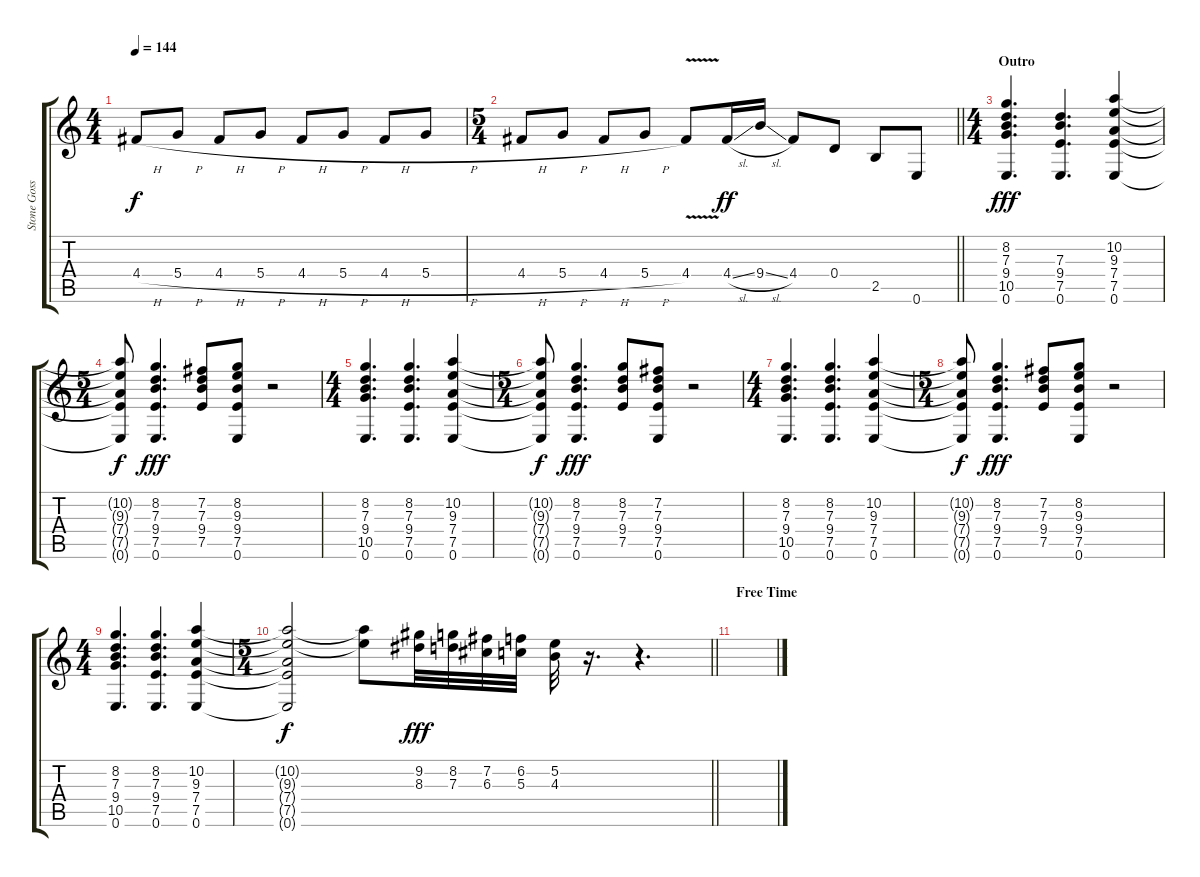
\track ("Stone Gossard" "Stone Goss") {instrument overdrivenguitar}
\staff {score tabs}
\tuning (E4 B3 G3 D3 A2 E2) {hide}
\ts (4 4)
\tempo 144
\clef g2
\ks c
4.4{h}.8{dy f} 5.4{h}.8 4.4{h}.8 5.4{h}.8 4.4{h}.8 5.4{h}.8 4.4{h}.8 5.4{h}.8 |
\ts (5 4)
\barLineRight lightlight
4.4{h}.8 5.4{h}.8 4.4{h}.8 5.4{h}.8 4.4{v}.8 4.4{sl}.16{dy ff} 9.4{sl}.16 4.4.8 0.4.8 2.5.8 0.6.8 |
\ts (4 4)
\section ("" "Outro")
(8.2 7.3 9.4 10.5 0.6).4{d dy fff} (7.3 9.4 7.5 0.6).4{d} (10.2 9.3 7.4 7.5 0.6).4 |
\ts (5 4)
(10.2{t} 9.3{t} 7.4{t} 7.5{t} 0.6{t}).8{dy f} (8.2 7.3 9.4 7.5 0.6).4{d dy fff} (7.2 7.3 9.4 7.5).8 (8.2 9.3 9.4 7.5 0.6).8 r.2 |
\ts (4 4)
(8.2 7.3 9.4 10.5 0.6).4{d} (8.2 7.3 9.4 7.5 0.6).4{d} (10.2 9.3 7.4 7.5 0.6).4 |
\ts (5 4)
(10.2{t} 9.3{t} 7.4{t} 7.5{t} 0.6{t}).8{dy f} (8.2 7.3 9.4 7.5 0.6).4{d dy fff} (8.2 7.3 9.4 7.5).8 (7.2 7.3 9.4 7.5 0.6).8 r.2 |
\ts (4 4)
(8.2 7.3 9.4 10.5 0.6).4{d} (8.2 7.3 9.4 7.5 0.6).4{d} (10.2 9.3 7.4 7.5 0.6).4 |
\ts (5 4)
(10.2{t} 9.3{t} 7.4{t} 7.5{t} 0.6{t}).8{dy f} (8.2 7.3 9.4 7.5 0.6).4{d dy fff} (7.2 7.3 9.4 7.5).8 (8.2 9.3 9.4 7.5 0.6).8 r.2 |
\ts (4 4)
(8.2 7.3 9.4 10.5 0.6).4{d} (8.2 7.3 9.4 7.5 0.6).4{d} (10.2 9.3 7.4 7.5 0.6).4 |
\ts (5 4)
\barLineRight lightlight
(10.2{t} 9.3{t} 7.4{t} 7.5{t} 0.6{t}).2{dy f} (10.2{t} 9.3{t}).8 (9.2 8.3).32{dy fff} (8.2 7.3).32 (7.2 6.3).32 (6.2 5.3).32 (5.2 4.3).32 r.16{d} r.4{d} |
\section ("" "Free Time")
